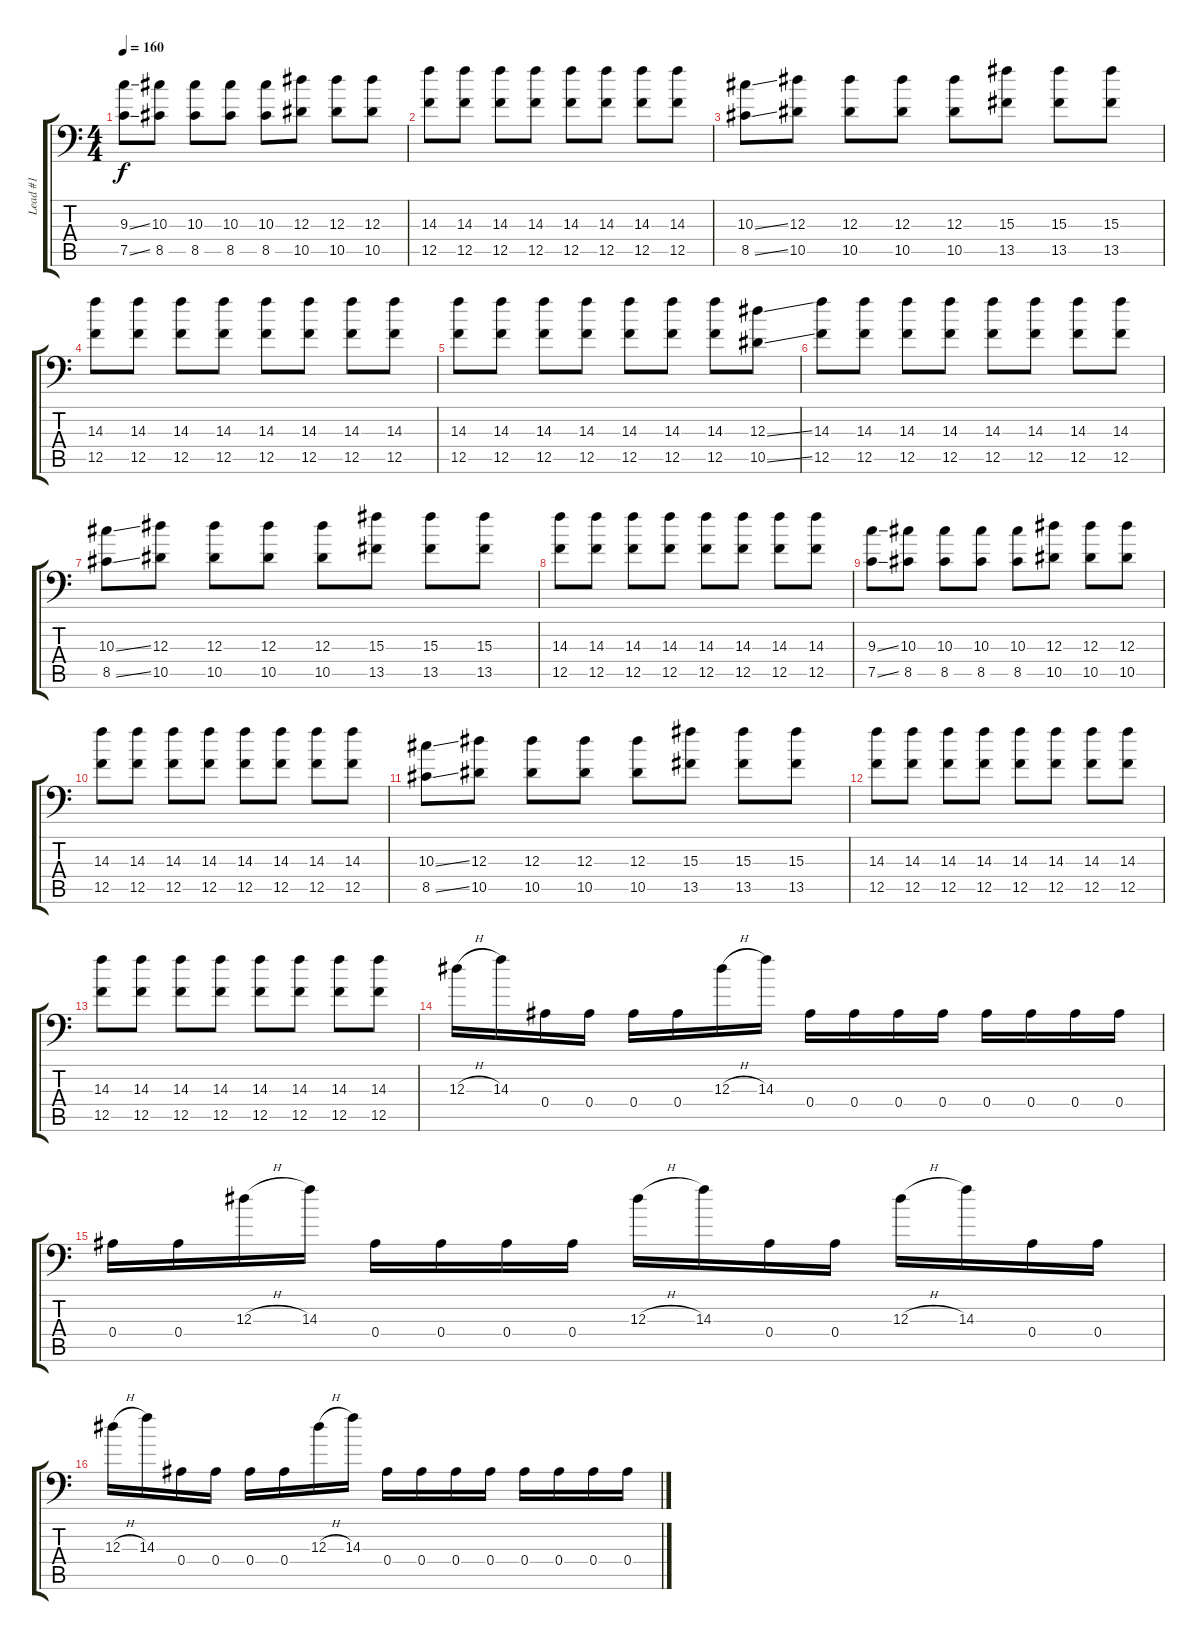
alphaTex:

\track ("Lead #1" "Lead #1") {instrument distortionguitar}
\staff {score tabs}
\tuning (C4 G3 Eb3 Bb2 F2 Bb1) {hide}
\ts (4 4)
\tempo 160
\clef f4
\ks c
(9.3{ss} 7.5{ss}).8{dy f} (10.3 8.5).8 (10.3 8.5).8 (10.3 8.5).8 (10.3 8.5).8 (12.3 10.5).8 (12.3 10.5).8 (12.3 10.5).8 |
(14.3 12.5).8 (14.3 12.5).8 (14.3 12.5).8 (14.3 12.5).8 (14.3 12.5).8 (14.3 12.5).8 (14.3 12.5).8 (14.3 12.5).8 |
(10.3{ss} 8.5{ss}).8 (12.3 10.5).8 (12.3 10.5).8 (12.3 10.5).8 (12.3 10.5).8 (15.3 13.5).8 (15.3 13.5).8 (15.3 13.5).8 |
(14.3 12.5).8 (14.3 12.5).8 (14.3 12.5).8 (14.3 12.5).8 (14.3 12.5).8 (14.3 12.5).8 (14.3 12.5).8 (14.3 12.5).8 |
(14.3 12.5).8 (14.3 12.5).8 (14.3 12.5).8 (14.3 12.5).8 (14.3 12.5).8 (14.3 12.5).8 (14.3 12.5).8 (12.3{ss} 10.5{ss}).8 |
(14.3 12.5).8 (14.3 12.5).8 (14.3 12.5).8 (14.3 12.5).8 (14.3 12.5).8 (14.3 12.5).8 (14.3 12.5).8 (14.3 12.5).8 |
(10.3{ss} 8.5{ss}).8 (12.3 10.5).8 (12.3 10.5).8 (12.3 10.5).8 (12.3 10.5).8 (15.3 13.5).8 (15.3 13.5).8 (15.3 13.5).8 |
(14.3 12.5).8 (14.3 12.5).8 (14.3 12.5).8 (14.3 12.5).8 (14.3 12.5).8 (14.3 12.5).8 (14.3 12.5).8 (14.3 12.5).8 |
(9.3{ss} 7.5{ss}).8 (10.3 8.5).8 (10.3 8.5).8 (10.3 8.5).8 (10.3 8.5).8 (12.3 10.5).8 (12.3 10.5).8 (12.3 10.5).8 |
(14.3 12.5).8 (14.3 12.5).8 (14.3 12.5).8 (14.3 12.5).8 (14.3 12.5).8 (14.3 12.5).8 (14.3 12.5).8 (14.3 12.5).8 |
(10.3{ss} 8.5{ss}).8 (12.3 10.5).8 (12.3 10.5).8 (12.3 10.5).8 (12.3 10.5).8 (15.3 13.5).8 (15.3 13.5).8 (15.3 13.5).8 |
(14.3 12.5).8 (14.3 12.5).8 (14.3 12.5).8 (14.3 12.5).8 (14.3 12.5).8 (14.3 12.5).8 (14.3 12.5).8 (14.3 12.5).8 |
(14.3 12.5).8 (14.3 12.5).8 (14.3 12.5).8 (14.3 12.5).8 (14.3 12.5).8 (14.3 12.5).8 (14.3 12.5).8 (14.3 12.5).8 |
12.3{h}.16 14.3.16 0.4.16 0.4.16 0.4.16 0.4.16 12.3{h}.16 14.3.16 0.4.16 0.4.16 0.4.16 0.4.16 0.4.16 0.4.16 0.4.16 0.4.16 |
0.4.16 0.4.16 12.3{h}.16 14.3.16 0.4.16 0.4.16 0.4.16 0.4.16 12.3{h}.16 14.3.16 0.4.16 0.4.16 12.3{h}.16 14.3.16 0.4.16 0.4.16 |
12.3{h}.16 14.3.16 0.4.16 0.4.16 0.4.16 0.4.16 12.3{h}.16 14.3.16 0.4.16 0.4.16 0.4.16 0.4.16 0.4.16 0.4.16 0.4.16 0.4.16
